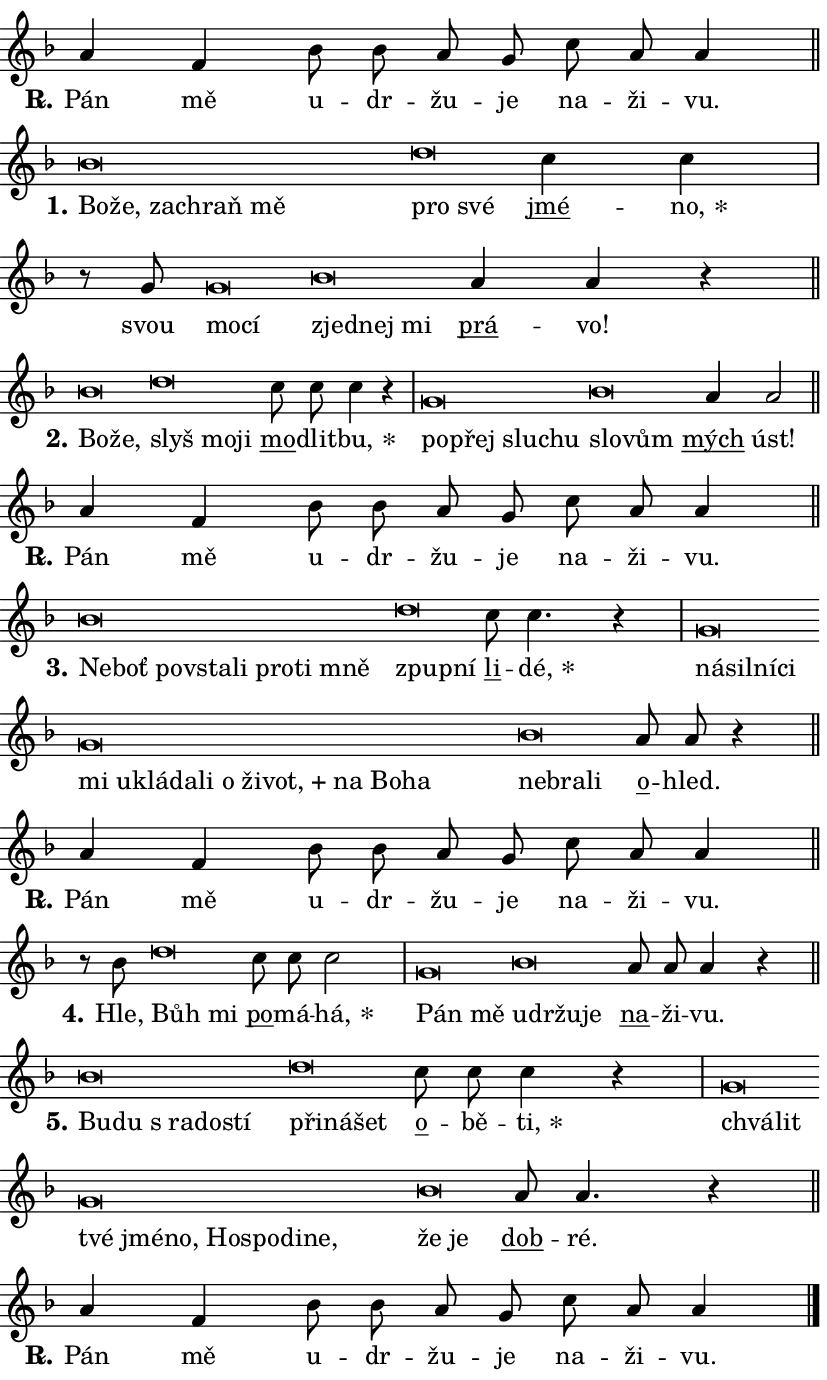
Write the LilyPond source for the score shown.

\version "2.24.0"
\header { tagline = "" }
\paper {
  indent = 0\cm
  top-margin = 0\cm
  right-margin = 0.13\cm % to fit lyric hyphens
  bottom-margin = 0\cm
  left-margin = 0\cm
  paper-width = 14\cm
  page-breaking = #ly:one-page-breaking
  system-system-spacing.basic-distance = #11
  score-system-spacing.basic-distance = #11
  ragged-last = ##f
}


%% Author: Thomas Morley
%% https://lists.gnu.org/archive/html/lilypond-user/2020-05/msg00002.html
#(define (line-position grob)
"Returns position of @var[grob} in current system:
   @code{'start}, if at first time-step
   @code{'end}, if at last time-step
   @code{'middle} otherwise
"
  (let* ((col (ly:item-get-column grob))
         (ln (ly:grob-object col 'left-neighbor))
         (rn (ly:grob-object col 'right-neighbor))
         (col-to-check-left (if (ly:grob? ln) ln col))
         (col-to-check-right (if (ly:grob? rn) rn col))
         (break-dir-left
           (and
             (ly:grob-property col-to-check-left 'non-musical #f)
             (ly:item-break-dir col-to-check-left)))
         (break-dir-right
           (and
             (ly:grob-property col-to-check-right 'non-musical #f)
             (ly:item-break-dir col-to-check-right))))
        (cond ((eqv? 1 break-dir-left) 'start)
              ((eqv? -1 break-dir-right) 'end)
              (else 'middle))))

#(define (tranparent-at-line-position vctor)
  (lambda (grob)
  "Relying on @code{line-position} select the relevant enry from @var{vctor}.
Used to determine transparency,"
    (case (line-position grob)
      ((end) (not (vector-ref vctor 0)))
      ((middle) (not (vector-ref vctor 1)))
      ((start) (not (vector-ref vctor 2))))))

noteHeadBreakVisibility =
#(define-music-function (break-visibility)(vector?)
"Makes @code{NoteHead}s transparent relying on @var{break-visibility}"
#{
  \override NoteHead.transparent =
    #(tranparent-at-line-position break-visibility)
#})

#(define delete-ledgers-for-transparent-note-heads
  (lambda (grob)
    "Reads whether a @code{NoteHead} is transparent.
If so this @code{NoteHead} is removed from @code{'note-heads} from
@var{grob}, which is supposed to be @code{LedgerLineSpanner}.
As a result ledgers are not printed for this @code{NoteHead}"
    (let* ((nhds-array (ly:grob-object grob 'note-heads))
           (nhds-list
             (if (ly:grob-array? nhds-array)
                 (ly:grob-array->list nhds-array)
                 '()))
           ;; Relies on the transparent-property being done before
           ;; Staff.LedgerLineSpanner.after-line-breaking is executed.
           ;; This is fragile ...
           (to-keep
             (remove
               (lambda (nhd)
                 (ly:grob-property nhd 'transparent #f))
               nhds-list)))
      ;; TODO find a better method to iterate over grob-arrays, similiar
      ;; to filter/remove etc for lists
      ;; For now rebuilt from scratch
      (set! (ly:grob-object grob 'note-heads)  '())
      (for-each
        (lambda (nhd)
          (ly:pointer-group-interface::add-grob grob 'note-heads nhd))
        to-keep))))

squashNotes = {
  \override NoteHead.X-extent = #'(-0.2 . 0.2)
  \override NoteHead.Y-extent = #'(-0.75 . 0)
  \override NoteHead.stencil =
    #(lambda (grob)
       (let ((pos (ly:grob-property grob 'staff-position)))
         (begin
           (if (< pos -7) (display "ERROR: Lower brevis then expected\n") (display ""))
           (if (<= pos -6) ly:text-interface::print ly:note-head::print))))
}
unSquashNotes = {
  \revert NoteHead.X-extent
  \revert NoteHead.Y-extent
  \revert NoteHead.stencil
}

hideNotes = \noteHeadBreakVisibility #begin-of-line-visible
unHideNotes = \noteHeadBreakVisibility #all-visible

% work-around for resetting accidentals
% https://lilypond.org/doc/v2.23/Documentation/notation/displaying-rhythms#unmetered-music
cadenzaMeasure = {
  \cadenzaOff
  \partial 1024 s1024
  \cadenzaOn
}

#(define-markup-command (accent layout props text) (markup?)
  "Underline accented syllable"
  (interpret-markup layout props
    #{\markup \override #'(offset . 4.3) \underline { #text }#}))

responsum = \markup \concat {
  "R" \hspace #-1.05 \path #0.1 #'((moveto 0 0.07) (lineto 0.9 0.8)) \hspace #0.05 "."
}

spaceSize = #0.6828661417322834 % exact space size for TeX Gyre Schola

\layout {
  \context {
    \Staff
    \remove "Time_signature_engraver"
    \override LedgerLineSpanner.after-line-breaking = #delete-ledgers-for-transparent-note-heads
  }
  \context {
    \Lyrics {
      \override LyricSpace.minimum-distance = \spaceSize
      \override LyricText.font-name = #"TeX Gyre Schola"
      \override LyricText.font-size = 1
      \override StanzaNumber.font-name = #"TeX Gyre Schola Bold"
      \override StanzaNumber.font-size = 1
    }
  }
  \context {
    \Score 
    \override NoteHead.text =
      #(lambda (grob) 
        (let ((pos (ly:grob-property grob 'staff-position)))
          #{\markup {
            \combine
              \halign #-0.55 \raise #(if (= pos -6) 0 0.5) \override #'(thickness . 2) \draw-line #'(3.2 . 0)
              \musicglyph "noteheads.sM1"
          }#}))
  }
}

% magnetic-lyrics.ily
%
%   written by
%     Jean Abou Samra <jean@abou-samra.fr>
%     Werner Lemberg <wl@gnu.org>
%
%   adapted by
%     Jiri Hon <jiri.hon@gmail.com>
%
% Version 2022-Apr-15

% https://www.mail-archive.com/lilypond-user@gnu.org/msg149350.html

#(define (Left_hyphen_pointer_engraver context)
   "Collect syllable-hyphen-syllable occurrences in lyrics and store
them in properties.  This engraver only looks to the left.  For
example, if the lyrics input is @code{foo -- bar}, it does the
following.

@itemize @bullet
@item
Set the @code{text} property of the @code{LyricHyphen} grob between
@q{foo} and @q{bar} to @code{foo}.

@item
Set the @code{left-hyphen} property of the @code{LyricText} grob with
text @q{foo} to the @code{LyricHyphen} grob between @q{foo} and
@q{bar}.
@end itemize

Use this auxiliary engraver in combination with the
@code{lyric-@/text::@/apply-@/magnetic-@/offset!} hook."
   (let ((hyphen #f)
         (text #f))
     (make-engraver
      (acknowledgers
       ((lyric-syllable-interface engraver grob source-engraver)
        (set! text grob)))
      (end-acknowledgers
       ((lyric-hyphen-interface engraver grob source-engraver)
        ;(when (not (grob::has-interface grob 'lyric-space-interface))
          (set! hyphen grob)));)
      ((stop-translation-timestep engraver)
       (when (and text hyphen)
         (ly:grob-set-object! text 'left-hyphen hyphen))
       (set! text #f)
       (set! hyphen #f)))))

#(define (lyric-text::apply-magnetic-offset! grob)
   "If the space between two syllables is less than the value in
property @code{LyricText@/.details@/.squash-threshold}, move the right
syllable to the left so that it gets concatenated with the left
syllable.

Use this function as a hook for
@code{LyricText@/.after-@/line-@/breaking} if the
@code{Left_@/hyphen_@/pointer_@/engraver} is active."
   (let ((hyphen (ly:grob-object grob 'left-hyphen #f)))
     (when hyphen
       (let ((left-text (ly:spanner-bound hyphen LEFT)))
         (when (grob::has-interface left-text 'lyric-syllable-interface)
           (let* ((common (ly:grob-common-refpoint grob left-text X))
                  (this-x-ext (ly:grob-extent grob common X))
                  (left-x-ext
                   (begin
                     ;; Trigger magnetism for left-text.
                     (ly:grob-property left-text 'after-line-breaking)
                     (ly:grob-extent left-text common X)))
                  ;; `delta` is the gap width between two syllables.
                  (delta (- (interval-start this-x-ext)
                            (interval-end left-x-ext)))
                  (details (ly:grob-property grob 'details))
                  (threshold (assoc-get 'squash-threshold details 0.2)))
             (when (< delta threshold)
               (let* (;; We have to manipulate the input text so that
                      ;; ligatures crossing syllable boundaries are not
                      ;; disabled.  For languages based on the Latin
                      ;; script this is essentially a beautification.
                      ;; However, for non-Western scripts it can be a
                      ;; necessity.
                      (lt (ly:grob-property left-text 'text))
                      (rt (ly:grob-property grob 'text))
                      (is-space (grob::has-interface hyphen 'lyric-space-interface))
                      (space (if is-space " " ""))
                      (extra-delta (if is-space spaceSize 0))
                      ;; Append new syllable.
                      (ltrt-space (if (and (string? lt) (string? rt))
                                (string-append lt space rt)
                                (make-concat-markup (list lt space rt))))
                      ;; Right-align `ltrt` to the right side.
                      (ltrt-space-markup (grob-interpret-markup
                               grob
                               (make-translate-markup
                                (cons (interval-length this-x-ext) 0)
                                (make-right-align-markup ltrt-space)))))
                 (begin
                   ;; Don't print `left-text`.
                   (ly:grob-set-property! left-text 'stencil #f)
                   ;; Set text and stencil (which holds all collected
                   ;; syllables so far) and shift it to the left.
                   (ly:grob-set-property! grob 'text ltrt-space)
                   (ly:grob-set-property! grob 'stencil ltrt-space-markup)
                   (ly:grob-translate-axis! grob (- (- delta extra-delta)) X))))))))))


#(define (lyric-hyphen::displace-bounds-first grob)
   ;; Make very sure this callback isn't triggered too early.
   (let ((left (ly:spanner-bound grob LEFT))
         (right (ly:spanner-bound grob RIGHT)))
     (ly:grob-property left 'after-line-breaking)
     (ly:grob-property right 'after-line-breaking)
     (ly:lyric-hyphen::print grob)))

squashThreshold = #0.4

\layout {
  \context {
    \Lyrics
    \consists #Left_hyphen_pointer_engraver
    \override LyricText.after-line-breaking =
      #lyric-text::apply-magnetic-offset!
    \override LyricHyphen.stencil = #lyric-hyphen::displace-bounds-first
    \override LyricText.details.squash-threshold = \squashThreshold
    \override LyricHyphen.minimum-distance = 0
    \override LyricHyphen.minimum-length = \squashThreshold
  }
}

squashText = \override LyricText.details.squash-threshold = 9999
unSquashText = \override LyricText.details.squash-threshold = \squashThreshold

leftText = \override LyricText.self-alignment-X = #LEFT
unLeftText = \revert LyricText.self-alignment-X

starOffset = #(lambda (grob) 
                (let ((x_offset (ly:self-alignment-interface::aligned-on-x-parent grob)))
                  (if (= x_offset 0) 0 (+ x_offset 1.2))))

star = #(define-music-function (syllable)(string?)
"Append star separator at the end of a syllable"
#{
  \once \override LyricText.X-offset = #starOffset
  \lyricmode { \markup {
    #syllable
    \override #'((font-name . "TeX Gyre Schola Bold")) \hspace #0.2 \lower #0.65 \larger "*"
  } }
#})

starAccent = #(define-music-function (syllable)(string?)
"Append star separator at the end of a syllable and make accent"
#{
  \once \override LyricText.X-offset = #starOffset
  \lyricmode { \markup {
    \accent #syllable
    \override #'((font-name . "TeX Gyre Schola Bold")) \hspace #0.2 \lower #0.65 \larger "*"
  } }
#})

breath = #(define-music-function (syllable)(string?)
"Append breathing indicator at the end of a syllable"
#{
  \lyricmode { \markup { #syllable "+" } }
#})

optionalBreath = #(define-music-function (syllable)(string?)
"Append optional breathing indicator at the end of a syllable"
#{
  \lyricmode { \markup { #syllable "(+)" } }
#})


\score {
    <<
        \new Voice = "melody" { \cadenzaOn \key f \major \relative { a'4 f bes8 bes a g c a a4 \cadenzaMeasure \bar "||" \break } }
        \new Lyrics \lyricsto "melody" { \lyricmode { \set stanza = \responsum
Pán mě u -- dr -- žu -- je na -- ži -- vu. } }
    >>
    \layout {}
}

\score {
    <<
        \new Voice = "melody" { \cadenzaOn \key f \major \relative { \squashNotes bes'\breve*1/16 \hideNotes \breve*1/16 \bar "" \breve*1/16 \bar "" \breve*1/16 \breve*1/16 \bar "" \unHideNotes \unSquashNotes \squashNotes d\breve*1/16 \hideNotes \breve*1/16 \bar "" \unHideNotes \unSquashNotes \bar "" c4 c \cadenzaMeasure \bar "|" r8 g \squashNotes g\breve*1/16 \hideNotes \breve*1/16 \bar "" \unHideNotes \unSquashNotes \squashNotes bes\breve*1/16 \hideNotes \breve*1/16 \breve*1/16 \bar "" \unHideNotes \unSquashNotes \bar "" a4 a r \cadenzaMeasure \bar "||" \break } }
        \new Lyrics \lyricsto "melody" { \lyricmode { \set stanza = "1."
\leftText Bo -- \squashText že, za -- chraň mě \unSquashText pro \squashText své \unLeftText \unSquashText \markup \accent jmé -- \star no, svou \leftText mo -- \squashText cí \unSquashText zjed -- \squashText nej mi \unLeftText \unSquashText \markup \accent prá -- vo! } }
    >>
    \layout {}
}

\score {
    <<
        \new Voice = "melody" { \cadenzaOn \key f \major \relative { \squashNotes bes'\breve*1/16 \hideNotes \breve*1/16 \bar "" \unHideNotes \unSquashNotes \squashNotes d\breve*1/16 \hideNotes \breve*1/16 \breve*1/16 \bar "" \unHideNotes \unSquashNotes \bar "" c8 c c4 r \cadenzaMeasure \bar "|" \squashNotes g\breve*1/16 \hideNotes \breve*1/16 \bar "" \breve*1/16 \breve*1/16 \bar "" \unHideNotes \unSquashNotes \squashNotes bes\breve*1/16 \hideNotes \breve*1/16 \bar "" \unHideNotes \unSquashNotes \bar "" a4 a2 \cadenzaMeasure \bar "||" \break } }
        \new Lyrics \lyricsto "melody" { \lyricmode { \set stanza = "2."
\leftText Bo -- \squashText že, \unSquashText slyš \squashText mo -- ji \unLeftText \unSquashText \markup \accent mo -- dlit -- \star bu, \leftText po -- \squashText přej slu -- chu \unSquashText slo -- \squashText vům \unLeftText \unSquashText \markup \accent mých úst! } }
    >>
    \layout {}
}

\score {
    <<
        \new Voice = "melody" { \cadenzaOn \key f \major \relative { a'4 f bes8 bes a g c a a4 \cadenzaMeasure \bar "||" \break } }
        \new Lyrics \lyricsto "melody" { \lyricmode { \set stanza = \responsum
Pán mě u -- dr -- žu -- je na -- ži -- vu. } }
    >>
    \layout {}
}

\score {
    <<
        \new Voice = "melody" { \cadenzaOn \key f \major \relative { \squashNotes bes'\breve*1/16 \hideNotes \breve*1/16 \bar "" \breve*1/16 \bar "" \breve*1/16 \bar "" \breve*1/16 \bar "" \breve*1/16 \bar "" \breve*1/16 \breve*1/16 \bar "" \unHideNotes \unSquashNotes \squashNotes d\breve*1/16 \hideNotes \breve*1/16 \bar "" \unHideNotes \unSquashNotes \bar "" c8 c4. r4 \cadenzaMeasure \bar "|" \squashNotes g\breve*1/16 \hideNotes \breve*1/16 \bar "" \breve*1/16 \bar "" \breve*1/16 \bar "" \breve*1/16 \bar "" \breve*1/16 \bar "" \breve*1/16 \bar "" \breve*1/16 \bar "" \breve*1/16 \bar "" \breve*1/16 \bar "" \breve*1/16 \bar "" \breve*1/16 \bar "" \breve*1/16 \bar "" \breve*1/16 \breve*1/16 \bar "" \unHideNotes \unSquashNotes \squashNotes bes\breve*1/16 \hideNotes \breve*1/16 \breve*1/16 \bar "" \unHideNotes \unSquashNotes \bar "" a8 a r4 \cadenzaMeasure \bar "||" \break } }
        \new Lyrics \lyricsto "melody" { \lyricmode { \set stanza = "3."
\leftText Ne -- \squashText boť po -- vsta -- li pro -- ti mně \unSquashText zpup -- \squashText ní \unLeftText \unSquashText \markup \accent li -- \star dé, \leftText ná -- \squashText sil -- ní -- ci mi u -- klá -- da -- li o ži -- \breath "vot," na Bo -- ha \unSquashText neb -- \squashText ra -- li \unLeftText \unSquashText \markup \accent o -- hled. } }
    >>
    \layout {}
}

\score {
    <<
        \new Voice = "melody" { \cadenzaOn \key f \major \relative { a'4 f bes8 bes a g c a a4 \cadenzaMeasure \bar "||" \break } }
        \new Lyrics \lyricsto "melody" { \lyricmode { \set stanza = \responsum
Pán mě u -- dr -- žu -- je na -- ži -- vu. } }
    >>
    \layout {}
}

\score {
    <<
        \new Voice = "melody" { \cadenzaOn \key f \major \relative { r8 bes'8 \squashNotes d\breve*1/16 \hideNotes \breve*1/16 \bar "" \unHideNotes \unSquashNotes \bar "" c8 c c2 \cadenzaMeasure \bar "|" \squashNotes g\breve*1/16 \hideNotes \breve*1/16 \bar "" \unHideNotes \unSquashNotes \squashNotes bes\breve*1/16 \hideNotes \breve*1/16 \bar "" \breve*1/16 \breve*1/16 \bar "" \unHideNotes \unSquashNotes \bar "" a8 a a4 r \cadenzaMeasure \bar "||" \break } }
        \new Lyrics \lyricsto "melody" { \lyricmode { \set stanza = "4."
Hle, \leftText Bůh \squashText mi \unLeftText \unSquashText \markup \accent po -- má -- \star há, \leftText Pán \squashText mě \unSquashText u -- \squashText dr -- žu -- je \unLeftText \unSquashText \markup \accent na -- ži -- vu. } }
    >>
    \layout {}
}

\score {
    <<
        \new Voice = "melody" { \cadenzaOn \key f \major \relative { \squashNotes bes'\breve*1/16 \hideNotes \breve*1/16 \bar "" \breve*1/16 \bar "" \breve*1/16 \breve*1/16 \bar "" \unHideNotes \unSquashNotes \squashNotes d\breve*1/16 \hideNotes \breve*1/16 \breve*1/16 \bar "" \unHideNotes \unSquashNotes \bar "" c8 c c4 r \cadenzaMeasure \bar "|" \squashNotes g\breve*1/16 \hideNotes \breve*1/16 \bar "" \breve*1/16 \bar "" \breve*1/16 \bar "" \breve*1/16 \bar "" \breve*1/16 \bar "" \breve*1/16 \bar "" \breve*1/16 \breve*1/16 \bar "" \unHideNotes \unSquashNotes \squashNotes bes\breve*1/16 \hideNotes \breve*1/16 \bar "" \unHideNotes \unSquashNotes \bar "" a8 a4. r4 \cadenzaMeasure \bar "||" \break } }
        \new Lyrics \lyricsto "melody" { \lyricmode { \set stanza = "5."
\leftText Bu -- \squashText du "s ra" -- do -- stí \unSquashText při -- \squashText ná -- šet \unLeftText \unSquashText \markup \accent o -- bě -- \star ti, \leftText chvá -- \squashText lit tvé jmé -- no, Ho -- spo -- di -- ne, \unSquashText že \squashText je \unLeftText \unSquashText \markup \accent dob -- ré. } }
    >>
    \layout {}
}

\score {
    <<
        \new Voice = "melody" { \cadenzaOn \key f \major \relative { a'4 f bes8 bes a g c a a4 \cadenzaMeasure \bar "||" \break } \bar "|." }
        \new Lyrics \lyricsto "melody" { \lyricmode { \set stanza = \responsum
Pán mě u -- dr -- žu -- je na -- ži -- vu. } }
    >>
    \layout {}
}
